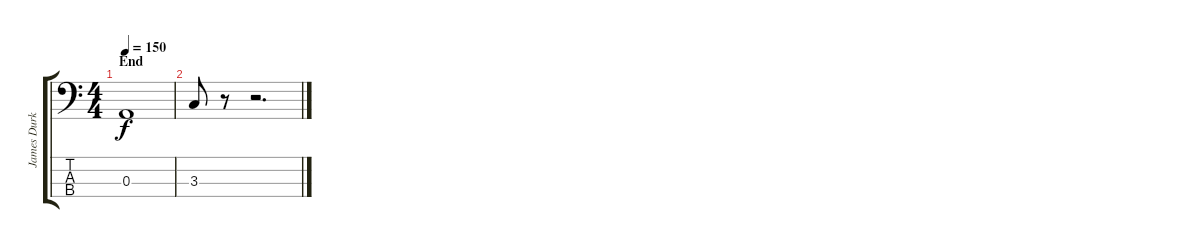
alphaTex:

\track ("James Durkin (Bass)" "James Durk") {instrument electricbasspick}
\staff {score tabs}
\tuning (G2 D2 A1 E1) {hide}
\ts (4 4)
\section ("" "End")
\tempo 150
\clef f4
\ks c
0.3.1{dy f} |
3.3.8 r.8 r.2{d}
